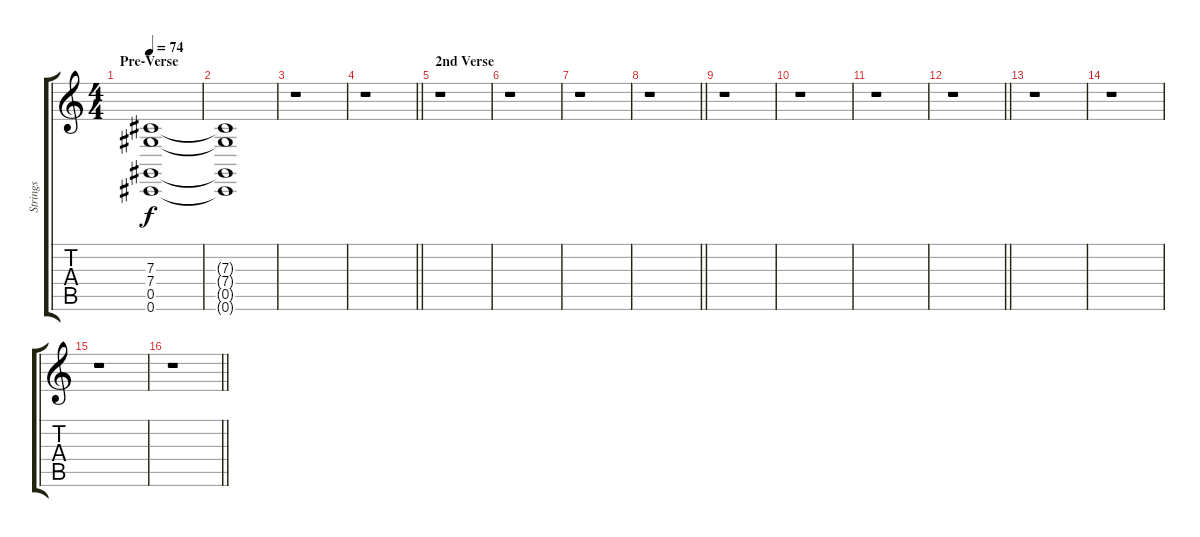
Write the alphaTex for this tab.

\track ("Strings" "Strings") {instrument stringensemble1}
\staff {score tabs}
\tuning (Db4 Ab3 Gb3 Db3 Ab2 Db2) {hide}
\ts (4 4)
\section ("" "Pre-Verse")
\tempo 74
\clef g2
\ks c
(7.3 7.4 0.5 0.6).1{dy f} |
(7.3{t} 7.4{t} 0.5{t} 0.6{t}).1{volume 0} |
r.1 |
\barLineRight lightlight
r.1 |
\section ("" "2nd Verse")
r.1 |
r.1 |
r.1 |
\barLineRight lightlight
r.1 |
r.1 |
r.1 |
r.1 |
\barLineRight lightlight
r.1 |
r.1 |
r.1 |
r.1 |
\barLineRight lightlight
r.1
